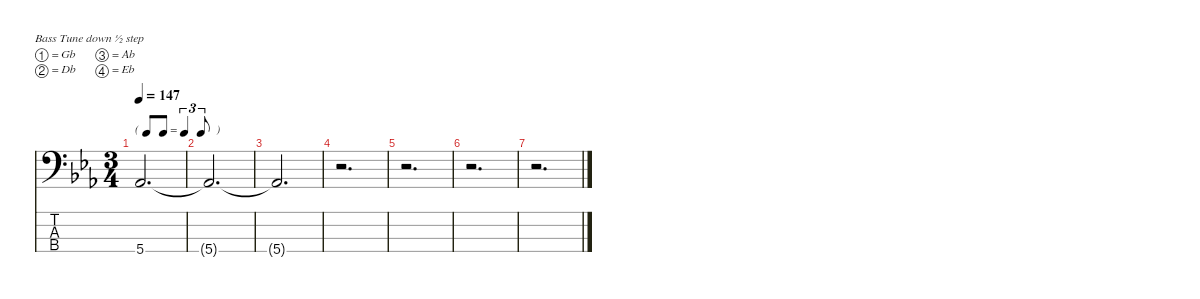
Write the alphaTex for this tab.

\defaultSystemsLayout 4
\hideDynamics
\bracketExtendMode nobrackets
\singleTrackTrackNamePolicy hidden
\multiTrackTrackNamePolicy hidden
\firstSystemTrackNameMode fullname
\firstSystemTrackNameOrientation horizontal
\otherSystemsTrackNameOrientation horizontal
\track ("Bass" "el.bs.") {defaultSystemsLayout 8 instrument electricbassfinger}
\staff {score tabs}
\tuning (Gb2 Db2 Ab1 Eb1)
\ts (3 4)
\tf triplet8th
\tempo 147
\clef f4
\ks eb
5.4{t acc b}.2{d dy f beam Up} |
5.4{t acc b}.2{d beam Up} |
5.4{t acc b}.2{d beam Up} |
r.2{d beam Down} |
r.2{d beam Down} |
r.2{d beam Down} |
r.2{d beam Down}
